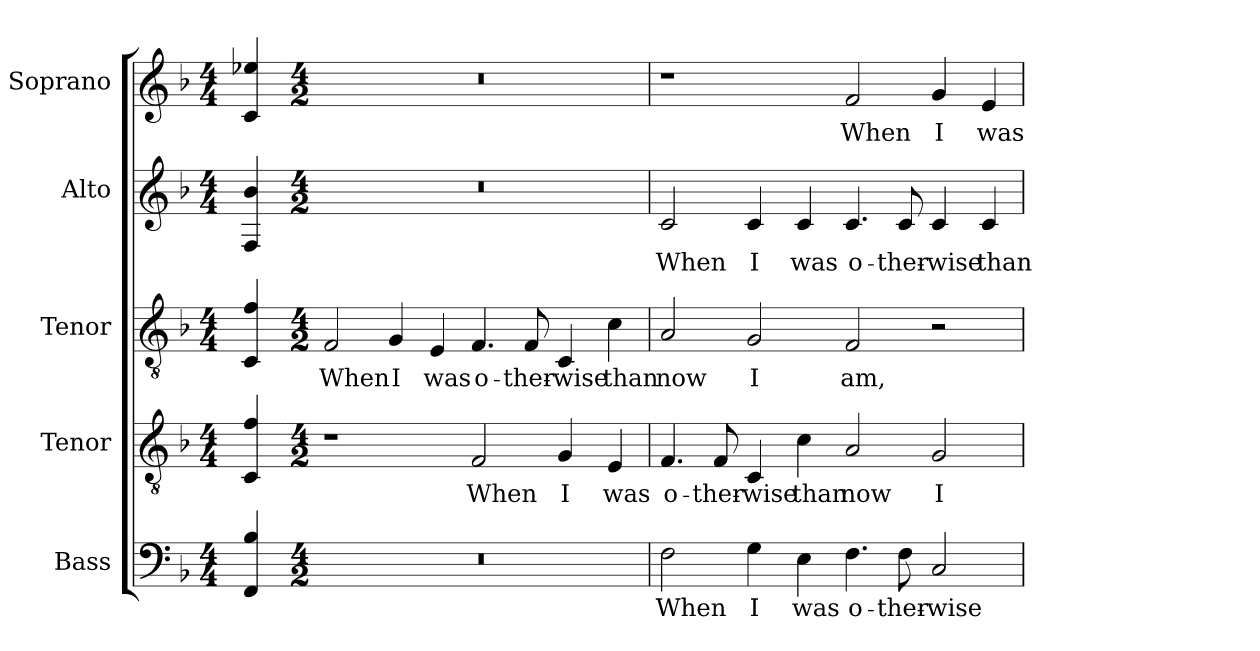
**kern	**text	**kern	**text	**kern	**text	**kern	**text	**kern	**text
*part5	*part5	*part4	*part4	*part3	*part3	*part2	*part2	*part1	*part1
*staff5	*staff5	*staff4	*staff4	*staff3	*staff3	*staff2	*staff2	*staff1	*staff1
*I"Bass	*	*I"Tenor	*	*I"Tenor	*	*I"Alto	*	*I"Soprano	*
*I'B.	*	*I'T.	*	*I'T.	*	*I'A.	*	*I'S.	*
!!LO:PB:g=z
*clefF4	*	*clefGv2	*	*clefGv2	*	*clefG2	*	*clefG2	*
*	*	*ITrd7c12	*	*ITrd7c12	*	*	*	*	*
*k[b-]	*	*k[b-]	*	*k[b-]	*	*k[b-]	*	*k[b-]	*
*F:	*	*F:	*	*F:	*	*F:	*	*F:	*
*M4/4	*	*M4/4	*	*M4/4	*	*M4/4	*	*M4/4	*
=	=	=	=	=	=	=	=	=	=
4FFi/ 4B-i	.	4CCi/ 4Fi	.	4CCi/ 4Fi	.	4Fi/ 4b-i	.	4ci/ 4ee-Xi	.
=1-	=1-	=1-	=1-	=1-	=1-	=1-	=1-	=1-	=1-
*M4/2	*	*M4/2	*	*M4/2	*	*M4/2	*	*M4/2	*
!LO:N:vis=1	!	!	!	!	!	!	!	!	!
!	!	!	!	!	!LO:LY:b:color=#000000	!LO:N:vis=1	!	!LO:N:vis=1	!
0r	.	1r	.	2FFi/	When	0r	.	0r	.
!	!	!	!	!	!LO:LY:b:color=#000000	!	!	!	!
.	.	.	.	4GGi/	I	.	.	.	.
!	!	!	!	!	!LO:LY:b:color=#000000	!	!	!	!
.	.	.	.	4EEi/	was	.	.	.	.
!	!	!	!LO:LY:b:color=#000000	!	!	!	!	!	!
!	!	!	!	!	!LO:LY:b:color=#000000	!	!	!	!
.	.	2FFi/	When	4.FFi/	o-	.	.	.	.
!	!	!	!	!	!LO:LY:b:color=#000000	!	!	!	!
.	.	.	.	8FFi/	-ther-	.	.	.	.
!	!	!	!LO:LY:b:color=#000000	!	!	!	!	!	!
!	!	!	!	!	!LO:LY:b:color=#000000	!	!	!	!
.	.	4GGi/	I	4CCi/	-wise	.	.	.	.
!	!	!	!LO:LY:b:color=#000000	!	!	!	!	!	!
!	!	!	!	!	!LO:LY:b:color=#000000	!	!	!	!
.	.	4EEi/	was	4Ci\	than	.	.	.	.
=2	=2	=2	=2	=2	=2	=2	=2	=2	=2
!	!LO:LY:b:color=#000000	!	!	!	!	!	!	!	!
!	!	!	!LO:LY:b:color=#000000	!	!	!	!	!	!
!	!	!	!	!	!LO:LY:b:color=#000000	!	!	!	!
!	!	!	!	!	!	!	!LO:LY:b:color=#000000	!	!
2Fi\	When	4.FFi/	o-	2AAi/	now	2ci/	When	1r	.
!	!	!	!LO:LY:b:color=#000000	!	!	!	!	!	!
.	.	8FFi/	-ther-	.	.	.	.	.	.
!	!LO:LY:b:color=#000000	!	!	!	!	!	!	!	!
!	!	!	!LO:LY:b:color=#000000	!	!	!	!	!	!
!	!	!	!	!	!LO:LY:b:color=#000000	!	!	!	!
!	!	!	!	!	!	!	!LO:LY:b:color=#000000	!	!
4Gi\	I	4CCi/	-wise	2GGi/	I	4ci/	I	.	.
!	!LO:LY:b:color=#000000	!	!	!	!	!	!	!	!
!	!	!	!LO:LY:b:color=#000000	!	!	!	!	!	!
!	!	!	!	!	!	!	!LO:LY:b:color=#000000	!	!
4Ei\	was	4Ci\	than	.	.	4ci/	was	.	.
!	!LO:LY:b:color=#000000	!	!	!	!	!	!	!	!
!	!	!	!LO:LY:b:color=#000000	!	!	!	!	!	!
!	!	!	!	!	!LO:LY:b:color=#000000	!	!	!	!
!	!	!	!	!	!	!	!LO:LY:b:color=#000000	!	!
!	!	!	!	!	!	!	!	!	!LO:LY:b:color=#000000
4.Fi\	o-	2AAi/	now	2FFi/	am,	4.ci/	o-	2fi/	When
!	!LO:LY:b:color=#000000	!	!	!	!	!	!	!	!
!	!	!	!	!	!	!	!LO:LY:b:color=#000000	!	!
8Fi\	-ther-	.	.	.	.	8ci/	-ther-	.	.
!	!LO:LY:b:color=#000000	!	!	!	!	!	!	!	!
!	!	!	!LO:LY:b:color=#000000	!	!	!	!	!	!
!	!	!	!	!	!	!	!LO:LY:b:color=#000000	!	!
!	!	!	!	!	!	!	!	!	!LO:LY:b:color=#000000
2Ci/	-wise	2GGi/	I	2r	.	4ci/	-wise	4gi/	I
!	!	!	!	!	!	!	!LO:LY:b:color=#000000	!	!
!	!	!	!	!	!	!	!	!	!LO:LY:b:color=#000000
.	.	.	.	.	.	4ci/	than	4ei/	was
=	=	=	=	=	=	=	=	=	=
*-	*-	*-	*-	*-	*-	*-	*-	*-	*-
